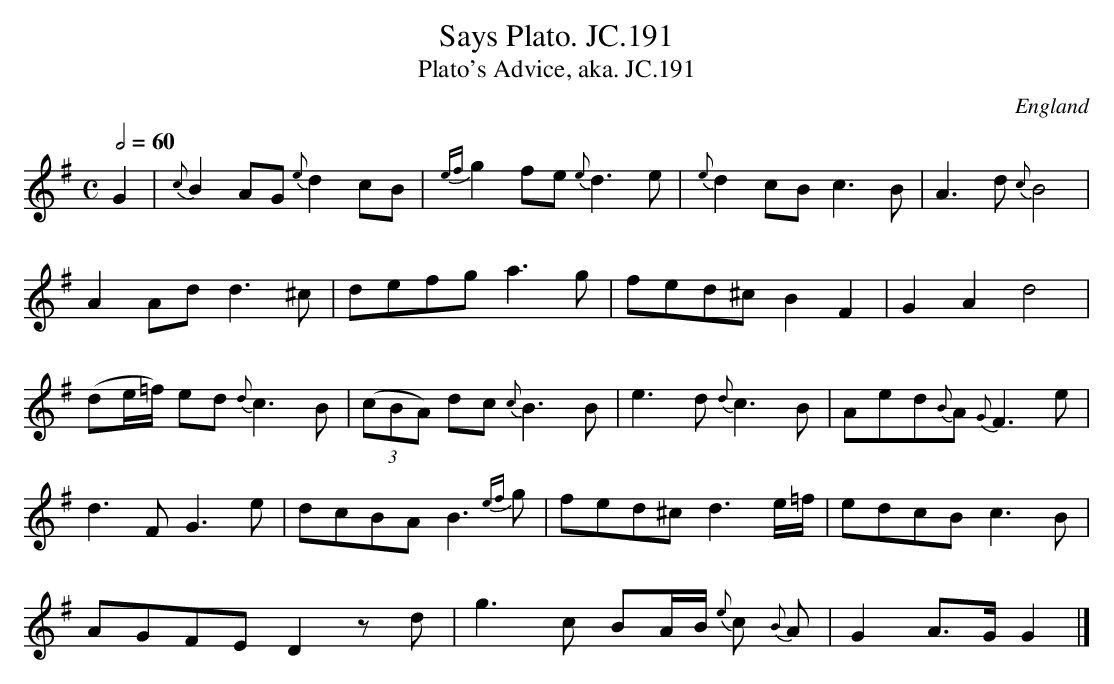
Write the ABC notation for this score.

X:1
T:Says Plato. JC.191
T:Plato's Advice, aka. JC.191
O:England
M:C
L:1/8
Q:2/4=60
K:G major
G2|\
{c}B2AG{e}d2cB|{ef}g2fe{e}d3e|{e}d2cBc3B|A3d{c}B4|!
A2Add3^c|defga3g|fed^cB2F2|G2A2d4|!
(de/=f/) ed{d}c3B|((3cBA) dc{c}B3B|e3d{d}c3B|Aed{B}A{G}F3e|!
d3FG3e|dcBAB3{ef}g|fed^cd3e/=f/|edcBc3B|!
AGFED2zd|g3c BA/B/ {e}c {B}A|G2A>GG2|]
